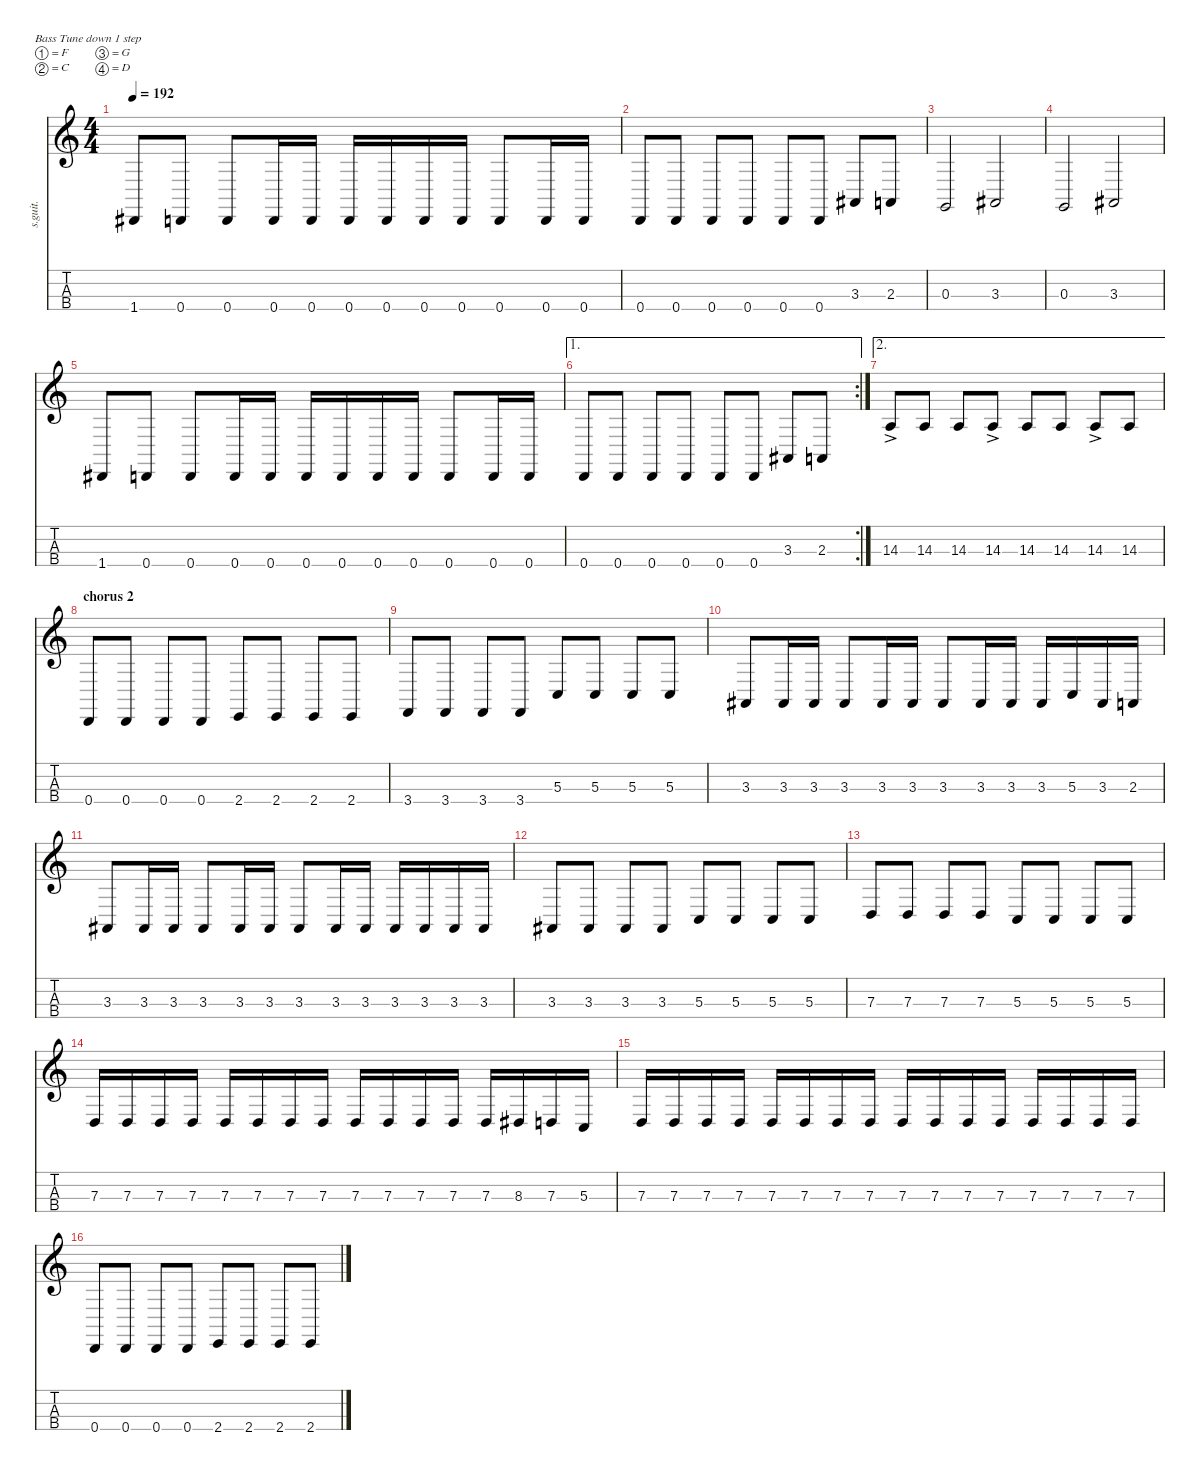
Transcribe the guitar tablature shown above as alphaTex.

\defaultSystemsLayout 4
\hideDynamics
\bracketExtendMode nobrackets
\track ("Henkka Blacksmith" "s.guit.") {instrument electricbasspick}
\staff {score tabs}
\tuning (F2 C2 G1 D1)
\ts (4 4)
\tempo 192
\clef g2
\ks c
1.4{acc #}.8{lyrics (0 "") lyrics (1 "") lyrics (2 "") lyrics (3 "") lyrics (4 "") dy f} 0.4.8{lyrics (0 "") lyrics (1 "") lyrics (2 "") lyrics (3 "") lyrics (4 "")} 0.4.8{lyrics (0 "") lyrics (1 "") lyrics (2 "") lyrics (3 "") lyrics (4 "")} 0.4.16{lyrics (0 "") lyrics (1 "") lyrics (2 "") lyrics (3 "") lyrics (4 "")} 0.4.16{lyrics (0 "") lyrics (1 "") lyrics (2 "") lyrics (3 "") lyrics (4 "")} 0.4.16{lyrics (0 "") lyrics (1 "") lyrics (2 "") lyrics (3 "") lyrics (4 "")} 0.4.16{lyrics (0 "") lyrics (1 "") lyrics (2 "") lyrics (3 "") lyrics (4 "")} 0.4.16{lyrics (0 "") lyrics (1 "") lyrics (2 "") lyrics (3 "") lyrics (4 "")} 0.4.16{lyrics (0 "") lyrics (1 "") lyrics (2 "") lyrics (3 "") lyrics (4 "")} 0.4.8{lyrics (0 "") lyrics (1 "") lyrics (2 "") lyrics (3 "") lyrics (4 "")} 0.4.16{lyrics (0 "") lyrics (1 "") lyrics (2 "") lyrics (3 "") lyrics (4 "")} 0.4.16{lyrics (0 "") lyrics (1 "") lyrics (2 "") lyrics (3 "") lyrics (4 "")} |
0.4.8{lyrics (0 "") lyrics (1 "") lyrics (2 "") lyrics (3 "") lyrics (4 "")} 0.4.8{lyrics (0 "") lyrics (1 "") lyrics (2 "") lyrics (3 "") lyrics (4 "")} 0.4.8{lyrics (0 "") lyrics (1 "") lyrics (2 "") lyrics (3 "") lyrics (4 "")} 0.4.8{lyrics (0 "") lyrics (1 "") lyrics (2 "") lyrics (3 "") lyrics (4 "")} 0.4.8{lyrics (0 "") lyrics (1 "") lyrics (2 "") lyrics (3 "") lyrics (4 "")} 0.4.8{lyrics (0 "") lyrics (1 "") lyrics (2 "") lyrics (3 "") lyrics (4 "")} 3.3{acc #}.8{lyrics (0 "") lyrics (1 "") lyrics (2 "") lyrics (3 "") lyrics (4 "")} 2.3.8{lyrics (0 "") lyrics (1 "") lyrics (2 "") lyrics (3 "") lyrics (4 "")} |
0.3.2{lyrics (0 "") lyrics (1 "") lyrics (2 "") lyrics (3 "") lyrics (4 "")} 3.3{acc #}.2{lyrics (0 "") lyrics (1 "") lyrics (2 "") lyrics (3 "") lyrics (4 "")} |
0.3.2{lyrics (0 "") lyrics (1 "") lyrics (2 "") lyrics (3 "") lyrics (4 "")} 3.3{acc #}.2{lyrics (0 "") lyrics (1 "") lyrics (2 "") lyrics (3 "") lyrics (4 "")} |
1.4{acc #}.8{lyrics (0 "") lyrics (1 "") lyrics (2 "") lyrics (3 "") lyrics (4 "")} 0.4.8{lyrics (0 "") lyrics (1 "") lyrics (2 "") lyrics (3 "") lyrics (4 "")} 0.4.8{lyrics (0 "") lyrics (1 "") lyrics (2 "") lyrics (3 "") lyrics (4 "")} 0.4.16{lyrics (0 "") lyrics (1 "") lyrics (2 "") lyrics (3 "") lyrics (4 "")} 0.4.16{lyrics (0 "") lyrics (1 "") lyrics (2 "") lyrics (3 "") lyrics (4 "")} 0.4.16{lyrics (0 "") lyrics (1 "") lyrics (2 "") lyrics (3 "") lyrics (4 "")} 0.4.16{lyrics (0 "") lyrics (1 "") lyrics (2 "") lyrics (3 "") lyrics (4 "")} 0.4.16{lyrics (0 "") lyrics (1 "") lyrics (2 "") lyrics (3 "") lyrics (4 "")} 0.4.16{lyrics (0 "") lyrics (1 "") lyrics (2 "") lyrics (3 "") lyrics (4 "")} 0.4.8{lyrics (0 "") lyrics (1 "") lyrics (2 "") lyrics (3 "") lyrics (4 "")} 0.4.16{lyrics (0 "") lyrics (1 "") lyrics (2 "") lyrics (3 "") lyrics (4 "")} 0.4.16{lyrics (0 "") lyrics (1 "") lyrics (2 "") lyrics (3 "") lyrics (4 "")} |
\ae 1
\rc 2
0.4.8{lyrics (0 "") lyrics (1 "") lyrics (2 "") lyrics (3 "") lyrics (4 "")} 0.4.8{lyrics (0 "") lyrics (1 "") lyrics (2 "") lyrics (3 "") lyrics (4 "")} 0.4.8{lyrics (0 "") lyrics (1 "") lyrics (2 "") lyrics (3 "") lyrics (4 "")} 0.4.8{lyrics (0 "") lyrics (1 "") lyrics (2 "") lyrics (3 "") lyrics (4 "")} 0.4.8{lyrics (0 "") lyrics (1 "") lyrics (2 "") lyrics (3 "") lyrics (4 "")} 0.4.8{lyrics (0 "") lyrics (1 "") lyrics (2 "") lyrics (3 "") lyrics (4 "")} 3.3{acc #}.8{lyrics (0 "") lyrics (1 "") lyrics (2 "") lyrics (3 "") lyrics (4 "")} 2.3.8{lyrics (0 "") lyrics (1 "") lyrics (2 "") lyrics (3 "") lyrics (4 "")} |
\ae 2
14.3{ac}.8{lyrics (0 "") lyrics (1 "") lyrics (2 "") lyrics (3 "") lyrics (4 "") dy fff} 14.3.8{lyrics (0 "") lyrics (1 "") lyrics (2 "") lyrics (3 "") lyrics (4 "") dy f} 14.3.8{lyrics (0 "") lyrics (1 "") lyrics (2 "") lyrics (3 "") lyrics (4 "")} 14.3{ac}.8{lyrics (0 "") lyrics (1 "") lyrics (2 "") lyrics (3 "") lyrics (4 "") dy fff} 14.3.8{lyrics (0 "") lyrics (1 "") lyrics (2 "") lyrics (3 "") lyrics (4 "") dy f} 14.3.8{lyrics (0 "") lyrics (1 "") lyrics (2 "") lyrics (3 "") lyrics (4 "")} 14.3{ac}.8{lyrics (0 "") lyrics (1 "") lyrics (2 "") lyrics (3 "") lyrics (4 "") dy fff} 14.3.8{lyrics (0 "") lyrics (1 "") lyrics (2 "") lyrics (3 "") lyrics (4 "") dy f} |
\section ("" "chorus 2")
0.4.8{lyrics (0 "") lyrics (1 "") lyrics (2 "") lyrics (3 "") lyrics (4 "")} 0.4.8{lyrics (0 "") lyrics (1 "") lyrics (2 "") lyrics (3 "") lyrics (4 "")} 0.4.8{lyrics (0 "") lyrics (1 "") lyrics (2 "") lyrics (3 "") lyrics (4 "")} 0.4.8{lyrics (0 "") lyrics (1 "") lyrics (2 "") lyrics (3 "") lyrics (4 "")} 2.4.8{lyrics (0 "") lyrics (1 "") lyrics (2 "") lyrics (3 "") lyrics (4 "")} 2.4.8{lyrics (0 "") lyrics (1 "") lyrics (2 "") lyrics (3 "") lyrics (4 "")} 2.4.8{lyrics (0 "") lyrics (1 "") lyrics (2 "") lyrics (3 "") lyrics (4 "")} 2.4.8{lyrics (0 "") lyrics (1 "") lyrics (2 "") lyrics (3 "") lyrics (4 "")} |
3.4.8{lyrics (0 "") lyrics (1 "") lyrics (2 "") lyrics (3 "") lyrics (4 "")} 3.4.8{lyrics (0 "") lyrics (1 "") lyrics (2 "") lyrics (3 "") lyrics (4 "")} 3.4.8{lyrics (0 "") lyrics (1 "") lyrics (2 "") lyrics (3 "") lyrics (4 "")} 3.4.8{lyrics (0 "") lyrics (1 "") lyrics (2 "") lyrics (3 "") lyrics (4 "")} 5.3.8{lyrics (0 "") lyrics (1 "") lyrics (2 "") lyrics (3 "") lyrics (4 "")} 5.3.8{lyrics (0 "") lyrics (1 "") lyrics (2 "") lyrics (3 "") lyrics (4 "")} 5.3.8{lyrics (0 "") lyrics (1 "") lyrics (2 "") lyrics (3 "") lyrics (4 "")} 5.3.8{lyrics (0 "") lyrics (1 "") lyrics (2 "") lyrics (3 "") lyrics (4 "")} |
3.3{acc #}.8{lyrics (0 "") lyrics (1 "") lyrics (2 "") lyrics (3 "") lyrics (4 "")} 3.3{acc #}.16{lyrics (0 "") lyrics (1 "") lyrics (2 "") lyrics (3 "") lyrics (4 "")} 3.3{acc #}.16{lyrics (0 "") lyrics (1 "") lyrics (2 "") lyrics (3 "") lyrics (4 "")} 3.3{acc #}.8{lyrics (0 "") lyrics (1 "") lyrics (2 "") lyrics (3 "") lyrics (4 "")} 3.3{acc #}.16{lyrics (0 "") lyrics (1 "") lyrics (2 "") lyrics (3 "") lyrics (4 "")} 3.3{acc #}.16{lyrics (0 "") lyrics (1 "") lyrics (2 "") lyrics (3 "") lyrics (4 "")} 3.3{acc #}.8{lyrics (0 "") lyrics (1 "") lyrics (2 "") lyrics (3 "") lyrics (4 "")} 3.3{acc #}.16{lyrics (0 "") lyrics (1 "") lyrics (2 "") lyrics (3 "") lyrics (4 "")} 3.3{acc #}.16{lyrics (0 "") lyrics (1 "") lyrics (2 "") lyrics (3 "") lyrics (4 "")} 3.3{acc #}.16{lyrics (0 "") lyrics (1 "") lyrics (2 "") lyrics (3 "") lyrics (4 "")} 5.3.16{lyrics (0 "") lyrics (1 "") lyrics (2 "") lyrics (3 "") lyrics (4 "")} 3.3{acc #}.16{lyrics (0 "") lyrics (1 "") lyrics (2 "") lyrics (3 "") lyrics (4 "")} 2.3.16{lyrics (0 "") lyrics (1 "") lyrics (2 "") lyrics (3 "") lyrics (4 "")} |
3.3{acc #}.8{lyrics (0 "") lyrics (1 "") lyrics (2 "") lyrics (3 "") lyrics (4 "")} 3.3{acc #}.16{lyrics (0 "") lyrics (1 "") lyrics (2 "") lyrics (3 "") lyrics (4 "")} 3.3{acc #}.16{lyrics (0 "") lyrics (1 "") lyrics (2 "") lyrics (3 "") lyrics (4 "")} 3.3{acc #}.8{lyrics (0 "") lyrics (1 "") lyrics (2 "") lyrics (3 "") lyrics (4 "")} 3.3{acc #}.16{lyrics (0 "") lyrics (1 "") lyrics (2 "") lyrics (3 "") lyrics (4 "")} 3.3{acc #}.16{lyrics (0 "") lyrics (1 "") lyrics (2 "") lyrics (3 "") lyrics (4 "")} 3.3{acc #}.8{lyrics (0 "") lyrics (1 "") lyrics (2 "") lyrics (3 "") lyrics (4 "")} 3.3{acc #}.16{lyrics (0 "") lyrics (1 "") lyrics (2 "") lyrics (3 "") lyrics (4 "")} 3.3{acc #}.16{lyrics (0 "") lyrics (1 "") lyrics (2 "") lyrics (3 "") lyrics (4 "")} 3.3{acc #}.16{lyrics (0 "") lyrics (1 "") lyrics (2 "") lyrics (3 "") lyrics (4 "")} 3.3{acc #}.16{lyrics (0 "") lyrics (1 "") lyrics (2 "") lyrics (3 "") lyrics (4 "")} 3.3{acc #}.16{lyrics (0 "") lyrics (1 "") lyrics (2 "") lyrics (3 "") lyrics (4 "")} 3.3{acc #}.16{lyrics (0 "") lyrics (1 "") lyrics (2 "") lyrics (3 "") lyrics (4 "")} |
3.3{acc #}.8{lyrics (0 "") lyrics (1 "") lyrics (2 "") lyrics (3 "") lyrics (4 "")} 3.3{acc #}.8{lyrics (0 "") lyrics (1 "") lyrics (2 "") lyrics (3 "") lyrics (4 "")} 3.3{acc #}.8{lyrics (0 "") lyrics (1 "") lyrics (2 "") lyrics (3 "") lyrics (4 "")} 3.3{acc #}.8{lyrics (0 "") lyrics (1 "") lyrics (2 "") lyrics (3 "") lyrics (4 "")} 5.3.8{lyrics (0 "") lyrics (1 "") lyrics (2 "") lyrics (3 "") lyrics (4 "")} 5.3.8{lyrics (0 "") lyrics (1 "") lyrics (2 "") lyrics (3 "") lyrics (4 "")} 5.3.8{lyrics (0 "") lyrics (1 "") lyrics (2 "") lyrics (3 "") lyrics (4 "")} 5.3.8{lyrics (0 "") lyrics (1 "") lyrics (2 "") lyrics (3 "") lyrics (4 "")} |
7.3.8{lyrics (0 "") lyrics (1 "") lyrics (2 "") lyrics (3 "") lyrics (4 "")} 7.3.8{lyrics (0 "") lyrics (1 "") lyrics (2 "") lyrics (3 "") lyrics (4 "")} 7.3.8{lyrics (0 "") lyrics (1 "") lyrics (2 "") lyrics (3 "") lyrics (4 "")} 7.3.8{lyrics (0 "") lyrics (1 "") lyrics (2 "") lyrics (3 "") lyrics (4 "")} 5.3.8{lyrics (0 "") lyrics (1 "") lyrics (2 "") lyrics (3 "") lyrics (4 "")} 5.3.8{lyrics (0 "") lyrics (1 "") lyrics (2 "") lyrics (3 "") lyrics (4 "")} 5.3.8{lyrics (0 "") lyrics (1 "") lyrics (2 "") lyrics (3 "") lyrics (4 "")} 5.3.8{lyrics (0 "") lyrics (1 "") lyrics (2 "") lyrics (3 "") lyrics (4 "")} |
7.3.16{lyrics (0 "") lyrics (1 "") lyrics (2 "") lyrics (3 "") lyrics (4 "")} 7.3.16{lyrics (0 "") lyrics (1 "") lyrics (2 "") lyrics (3 "") lyrics (4 "")} 7.3.16{lyrics (0 "") lyrics (1 "") lyrics (2 "") lyrics (3 "") lyrics (4 "")} 7.3.16{lyrics (0 "") lyrics (1 "") lyrics (2 "") lyrics (3 "") lyrics (4 "")} 7.3.16{lyrics (0 "") lyrics (1 "") lyrics (2 "") lyrics (3 "") lyrics (4 "")} 7.3.16{lyrics (0 "") lyrics (1 "") lyrics (2 "") lyrics (3 "") lyrics (4 "")} 7.3.16{lyrics (0 "") lyrics (1 "") lyrics (2 "") lyrics (3 "") lyrics (4 "")} 7.3.16{lyrics (0 "") lyrics (1 "") lyrics (2 "") lyrics (3 "") lyrics (4 "")} 7.3.16{lyrics (0 "") lyrics (1 "") lyrics (2 "") lyrics (3 "") lyrics (4 "")} 7.3.16{lyrics (0 "") lyrics (1 "") lyrics (2 "") lyrics (3 "") lyrics (4 "")} 7.3.16{lyrics (0 "") lyrics (1 "") lyrics (2 "") lyrics (3 "") lyrics (4 "")} 7.3.16{lyrics (0 "") lyrics (1 "") lyrics (2 "") lyrics (3 "") lyrics (4 "")} 7.3.16{lyrics (0 "") lyrics (1 "") lyrics (2 "") lyrics (3 "") lyrics (4 "")} 8.3{acc #}.16{lyrics (0 "") lyrics (1 "") lyrics (2 "") lyrics (3 "") lyrics (4 "")} 7.3.16{lyrics (0 "") lyrics (1 "") lyrics (2 "") lyrics (3 "") lyrics (4 "")} 5.3.16{lyrics (0 "") lyrics (1 "") lyrics (2 "") lyrics (3 "") lyrics (4 "")} |
7.3.16{lyrics (0 "") lyrics (1 "") lyrics (2 "") lyrics (3 "") lyrics (4 "")} 7.3.16{lyrics (0 "") lyrics (1 "") lyrics (2 "") lyrics (3 "") lyrics (4 "")} 7.3.16{lyrics (0 "") lyrics (1 "") lyrics (2 "") lyrics (3 "") lyrics (4 "")} 7.3.16{lyrics (0 "") lyrics (1 "") lyrics (2 "") lyrics (3 "") lyrics (4 "")} 7.3.16{lyrics (0 "") lyrics (1 "") lyrics (2 "") lyrics (3 "") lyrics (4 "")} 7.3.16{lyrics (0 "") lyrics (1 "") lyrics (2 "") lyrics (3 "") lyrics (4 "")} 7.3.16{lyrics (0 "") lyrics (1 "") lyrics (2 "") lyrics (3 "") lyrics (4 "")} 7.3.16{lyrics (0 "") lyrics (1 "") lyrics (2 "") lyrics (3 "") lyrics (4 "")} 7.3.16{lyrics (0 "") lyrics (1 "") lyrics (2 "") lyrics (3 "") lyrics (4 "")} 7.3.16{lyrics (0 "") lyrics (1 "") lyrics (2 "") lyrics (3 "") lyrics (4 "")} 7.3.16{lyrics (0 "") lyrics (1 "") lyrics (2 "") lyrics (3 "") lyrics (4 "")} 7.3.16{lyrics (0 "") lyrics (1 "") lyrics (2 "") lyrics (3 "") lyrics (4 "")} 7.3.16{lyrics (0 "") lyrics (1 "") lyrics (2 "") lyrics (3 "") lyrics (4 "")} 7.3.16{lyrics (0 "") lyrics (1 "") lyrics (2 "") lyrics (3 "") lyrics (4 "")} 7.3.16{lyrics (0 "") lyrics (1 "") lyrics (2 "") lyrics (3 "") lyrics (4 "")} 7.3.16{lyrics (0 "") lyrics (1 "") lyrics (2 "") lyrics (3 "") lyrics (4 "")} |
0.4.8{lyrics (0 "") lyrics (1 "") lyrics (2 "") lyrics (3 "") lyrics (4 "")} 0.4.8{lyrics (0 "") lyrics (1 "") lyrics (2 "") lyrics (3 "") lyrics (4 "")} 0.4.8{lyrics (0 "") lyrics (1 "") lyrics (2 "") lyrics (3 "") lyrics (4 "")} 0.4.8{lyrics (0 "") lyrics (1 "") lyrics (2 "") lyrics (3 "") lyrics (4 "")} 2.4.8{lyrics (0 "") lyrics (1 "") lyrics (2 "") lyrics (3 "") lyrics (4 "")} 2.4.8{lyrics (0 "") lyrics (1 "") lyrics (2 "") lyrics (3 "") lyrics (4 "")} 2.4.8{lyrics (0 "") lyrics (1 "") lyrics (2 "") lyrics (3 "") lyrics (4 "")} 2.4.8{lyrics (0 "") lyrics (1 "") lyrics (2 "") lyrics (3 "") lyrics (4 "")}
